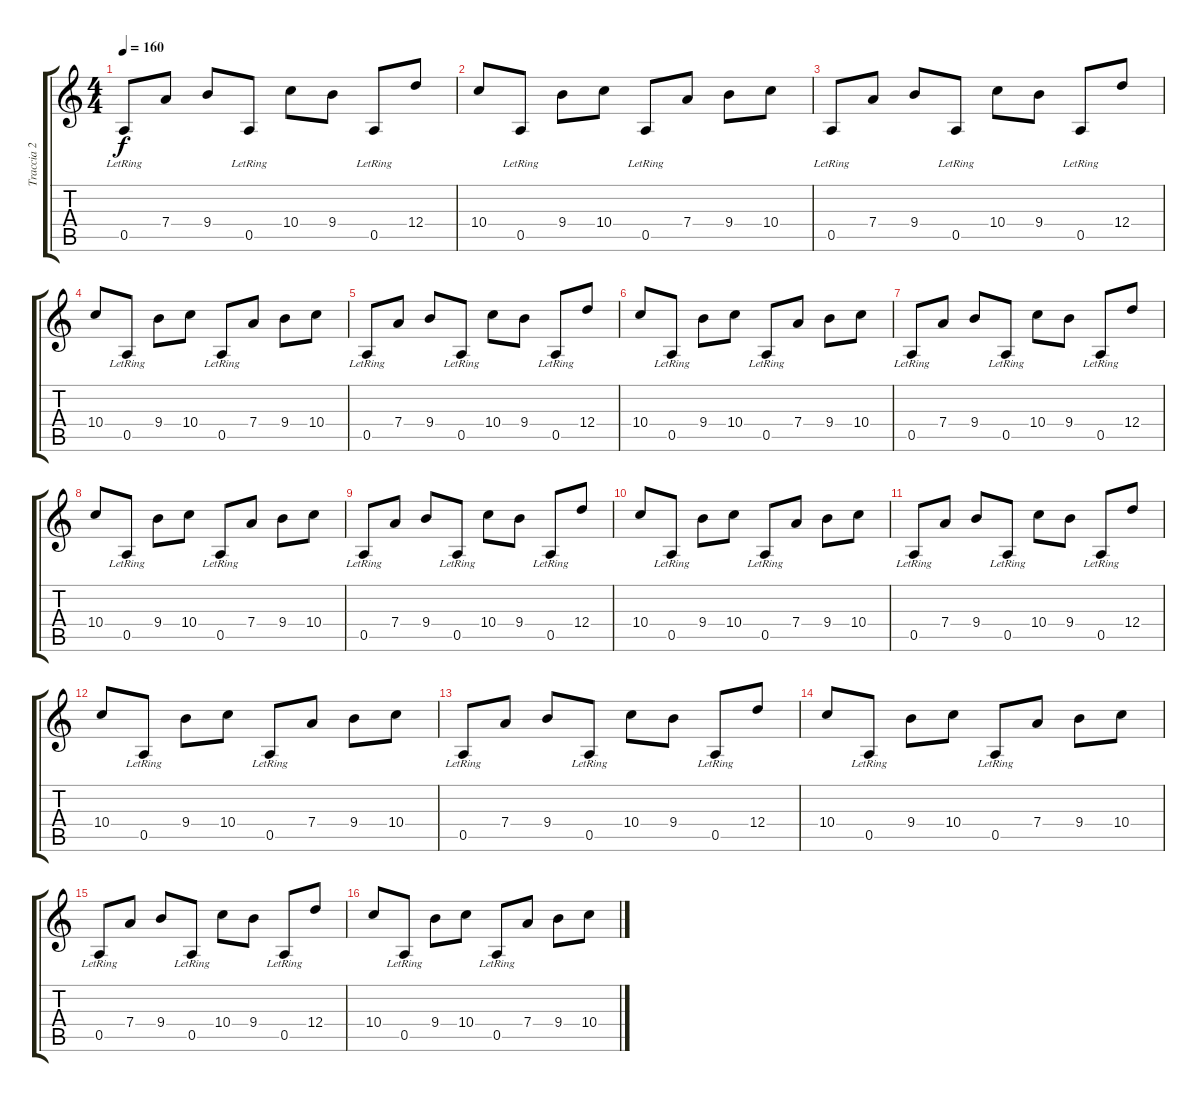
\track ("Traccia 2" "Traccia 2") {instrument distortionguitar}
\staff {score tabs}
\tuning (E4 B3 G3 D3 A2 E2) {hide}
\ts (4 4)
\tempo 160
\clef g2
\ks c
0.5{lr}.8{dy f instrument distortionguitar} 7.4.8 9.4.8 0.5{lr}.8 10.4.8 9.4.8 0.5{lr}.8 12.4.8 |
10.4.8 0.5{lr}.8 9.4.8 10.4.8 0.5{lr}.8 7.4.8 9.4.8 10.4.8 |
0.5{lr}.8 7.4.8 9.4.8 0.5{lr}.8 10.4.8 9.4.8 0.5{lr}.8 12.4.8 |
10.4.8 0.5{lr}.8 9.4.8 10.4.8 0.5{lr}.8 7.4.8 9.4.8 10.4.8 |
0.5{lr}.8 7.4.8 9.4.8 0.5{lr}.8 10.4.8 9.4.8 0.5{lr}.8 12.4.8 |
10.4.8 0.5{lr}.8 9.4.8 10.4.8 0.5{lr}.8 7.4.8 9.4.8 10.4.8 |
0.5{lr}.8 7.4.8 9.4.8 0.5{lr}.8 10.4.8 9.4.8 0.5{lr}.8 12.4.8 |
10.4.8 0.5{lr}.8 9.4.8 10.4.8 0.5{lr}.8 7.4.8 9.4.8 10.4.8 |
0.5{lr}.8 7.4.8 9.4.8 0.5{lr}.8 10.4.8 9.4.8 0.5{lr}.8 12.4.8 |
10.4.8 0.5{lr}.8 9.4.8 10.4.8 0.5{lr}.8 7.4.8 9.4.8 10.4.8 |
0.5{lr}.8 7.4.8 9.4.8 0.5{lr}.8 10.4.8 9.4.8 0.5{lr}.8 12.4.8 |
10.4.8 0.5{lr}.8 9.4.8 10.4.8 0.5{lr}.8 7.4.8 9.4.8 10.4.8 |
0.5{lr}.8 7.4.8 9.4.8 0.5{lr}.8 10.4.8 9.4.8 0.5{lr}.8 12.4.8 |
10.4.8 0.5{lr}.8 9.4.8 10.4.8 0.5{lr}.8 7.4.8 9.4.8 10.4.8 |
0.5{lr}.8 7.4.8 9.4.8 0.5{lr}.8 10.4.8 9.4.8 0.5{lr}.8 12.4.8 |
10.4.8 0.5{lr}.8 9.4.8 10.4.8 0.5{lr}.8 7.4.8 9.4.8 10.4.8
